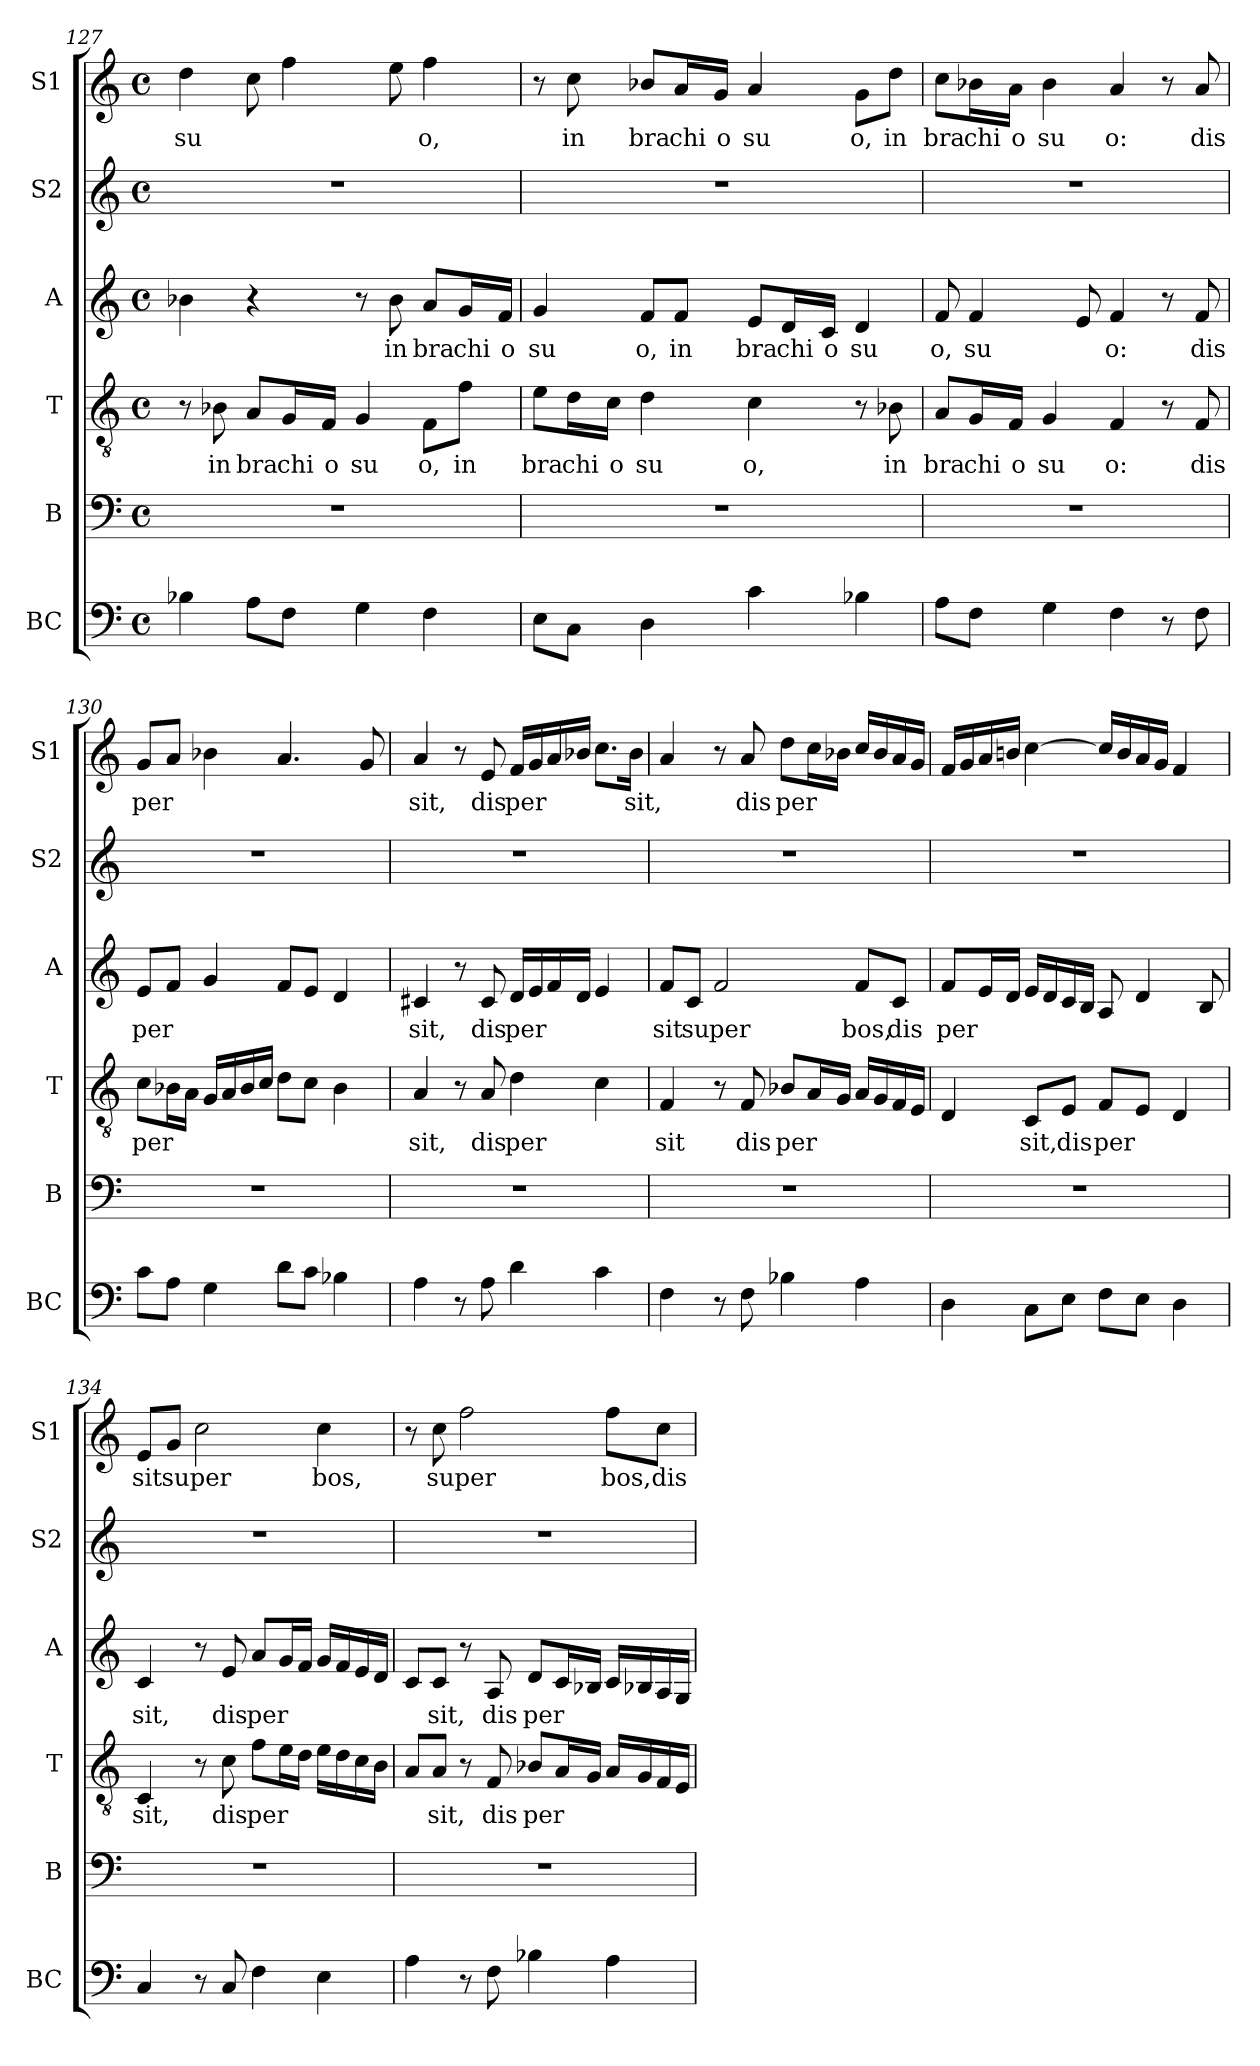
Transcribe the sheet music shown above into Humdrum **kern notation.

**kern	**kern	**kern	**text	**kern	**text	**kern	**kern	**text
*part6	*part5	*part4	*part4	*part3	*part3	*part2	*part1	*part1
*staff6	*staff5	*staff4	*staff4	*staff3	*staff3	*staff2	*staff1	*staff1
*I"BC	*I"B	*I"T	*	*I"A	*	*I"S2	*I"S1	*
*I'BC	*I'B	*I'T	*	*I'A	*	*I'S2	*I'S1	*
*clefF4	*clefF4	*clefGv2	*	*clefG2	*	*clefG2	*clefG2	*
*k[]	*k[]	*k[]	*	*k[]	*	*k[]	*k[]	*
*M4/4	*M4/4	*M4/4	*	*M4/4	*	*M4/4	*M4/4	*
*met(c)	*met(c)	*met(c)	*	*met(c)	*	*met(c)	*met(c)	*
=127	=127	=127	=127	=127	=127	=127	=127	=127
!	!	!	!	!	!	!	!	!LO:LY:b
4B-X\	1r	8r	.	4b-X\	.	1r	4dd\	su
!	!	!	!LO:LY:b	!	!	!	!	!
.	.	8B-X\	in	.	.	.	.	.
!	!	!	!LO:LY:b	!	!	!	!	!
8A\L	.	8A/L	bra	4r	.	.	8cc\	.
!	!	!	!LO:LY:b	!	!	!	!	!
8F\J	.	16G/L	chi	.	.	.	4ff\	.
!	!	!	!LO:LY:b	!	!	!	!	!
.	.	16F/JJ	o	.	.	.	.	.
!	!	!	!LO:LY:b	!	!	!	!	!
4G\	.	4G/	su	8r	.	.	.	.
!	!	!	!	!	!LO:LY:b	!	!	!
.	.	.	.	8b-\	in	.	8ee\	.
!	!	!	!LO:LY:b	!	!LO:LY:b	!	!	!LO:LY:b
4F\	.	8F\L	o,	8a/L	bra	.	4ff\	o,
!	!	!	!LO:LY:b	!	!LO:LY:b	!	!	!
.	.	8f\J	in	16g/L	chi	.	.	.
!	!	!	!	!	!LO:LY:b	!	!	!
.	.	.	.	16f/JJ	o	.	.	.
=128	=128	=128	=128	=128	=128	=128	=128	=128
!	!	!	!LO:LY:b	!	!LO:LY:b	!	!	!
8E\L	1r	8e\L	bra	4g/	su	1r	8r	.
!	!	!	!LO:LY:b	!	!	!	!	!LO:LY:b
8C\J	.	16d\L	chi	.	.	.	8cc\	in
!	!	!	!LO:LY:b	!	!	!	!	!
.	.	16c\JJ	o	.	.	.	.	.
!	!	!	!LO:LY:b	!	!LO:LY:b	!	!	!LO:LY:b
4D\	.	4d\	su	8f/L	o,	.	8b-X/L	bra
!	!	!	!	!	!LO:LY:b	!	!	!LO:LY:b
.	.	.	.	8f/J	in	.	16a/L	chi
!	!	!	!	!	!	!	!	!LO:LY:b
.	.	.	.	.	.	.	16g/JJ	o
!	!	!	!LO:LY:b	!	!LO:LY:b	!	!	!LO:LY:b
4c\	.	4c\	o,	8e/L	bra	.	4a/	su
!	!	!	!	!	!LO:LY:b	!	!	!
.	.	.	.	16d/L	chi	.	.	.
!	!	!	!	!	!LO:LY:b	!	!	!
.	.	.	.	16c/JJ	o	.	.	.
!	!	!	!	!	!LO:LY:b	!	!	!LO:LY:b
4B-X\	.	8r	.	4d/	su	.	8g\L	o,
!	!	!	!LO:LY:b	!	!	!	!	!LO:LY:b
.	.	8B-X\	in	.	.	.	8dd\J	in
!!LO:LB:g=z
=129	=129	=129	=129	=129	=129	=129	=129	=129
!	!	!	!LO:LY:b	!	!LO:LY:b	!	!	!LO:LY:b
8A\L	1r	8A/L	bra	8f/	o,	1r	8cc\L	bra
!	!	!	!LO:LY:b	!	!LO:LY:b	!	!	!LO:LY:b
8F\J	.	16G/L	chi	4f/	su	.	16b-X\L	chi
!	!	!	!LO:LY:b	!	!	!	!	!LO:LY:b
.	.	16F/JJ	o	.	.	.	16a\JJ	o
!	!	!	!LO:LY:b	!	!	!	!	!LO:LY:b
4G\	.	4G/	su	.	.	.	4b-\	su
.	.	.	.	8e/	.	.	.	.
!	!	!	!LO:LY:b	!	!LO:LY:b	!	!	!LO:LY:b
4F\	.	4F/	o:	4f/	o:	.	4a/	o:
8r	.	8r	.	8r	.	.	8r	.
!	!	!	!LO:LY:b	!	!LO:LY:b	!	!	!LO:LY:b
8F\	.	8F/	dis	8f/	dis	.	8a/	dis
=130	=130	=130	=130	=130	=130	=130	=130	=130
!	!	!	!LO:LY:b	!	!LO:LY:b	!	!	!LO:LY:b
8c\L	1r	8c\L	per	8e/L	per	1r	8g/L	per
8A\J	.	16B-X\L	.	8f/J	.	.	8a/J	.
.	.	16A\JJ	.	.	.	.	.	.
4G\	.	16G/LL	.	4g/	.	.	4b-X\	.
.	.	16A/	.	.	.	.	.	.
.	.	16B-/	.	.	.	.	.	.
.	.	16c/JJ	.	.	.	.	.	.
8d\L	.	8d\L	.	8f/L	.	.	4.a/	.
8c\J	.	8c\J	.	8e/J	.	.	.	.
4B-X\	.	4B-\	.	4d/	.	.	.	.
.	.	.	.	.	.	.	8g/	.
=131	=131	=131	=131	=131	=131	=131	=131	=131
!	!	!	!LO:LY:b	!	!LO:LY:b	!	!	!LO:LY:b
4A\	1r	4A/	sit,	4c#X/	sit,	1r	4a/	sit,
8r	.	8r	.	8r	.	.	8r	.
!	!	!	!LO:LY:b	!	!LO:LY:b	!	!	!LO:LY:b
8A\	.	8A/	dis	8c#/	dis	.	8e/	dis
!	!	!	!LO:LY:b	!	!LO:LY:b	!	!	!LO:LY:b
4d\	.	4d\	per	16d/LL	per	.	16f/LL	per
.	.	.	.	16e/	.	.	16g/	.
.	.	.	.	16f/	.	.	16a/	.
.	.	.	.	16d/JJ	.	.	16b-X/JJ	.
4c\	.	4c\	.	4e/	.	.	8.cc\L	.
!	!	!	!	!	!	!	!	!LO:LY:b
.	.	.	.	.	.	.	16b-\Jk	sit,
=132	=132	=132	=132	=132	=132	=132	=132	=132
!	!	!	!LO:LY:b	!	!LO:LY:b	!	!	!
4F\	1r	4F/	sit	8f/L	sit	1r	4a/	.
!	!	!	!	!	!LO:LY:b	!	!	!
.	.	.	.	8c/J	su	.	.	.
!	!	!	!	!	!LO:LY:b	!	!	!
8r	.	8r	.	2f/	per	.	8r	.
!	!	!	!LO:LY:b	!	!	!	!	!LO:LY:b
8F\	.	8F/	dis	.	.	.	8a/	dis
!	!	!	!LO:LY:b	!	!	!	!	!LO:LY:b
4B-X\	.	8B-X/L	per	.	.	.	8dd\L	per
.	.	16A/L	.	.	.	.	16cc\L	.
.	.	16G/JJ	.	.	.	.	16b-X\JJ	.
!	!	!	!	!	!LO:LY:b	!	!	!
4A\	.	16A/LL	.	8f/L	bos,	.	16cc/LL	.
.	.	16G/	.	.	.	.	16b-/	.
!	!	!	!	!	!LO:LY:b	!	!	!
.	.	16F/	.	8c/J	dis	.	16a/	.
.	.	16E/JJ	.	.	.	.	16g/JJ	.
!!LO:LB:g=z
=133	=133	=133	=133	=133	=133	=133	=133	=133
!	!	!	!	!	!LO:LY:b	!	!	!
4D\	1r	4D/	.	8f/L	per	1r	16f/LL	.
.	.	.	.	.	.	.	16g/	.
.	.	.	.	16e/L	.	.	16a/	.
.	.	.	.	16d/JJ	.	.	16bn/JJ	.
!	!	!	!LO:LY:b	!	!	!	!	!
8C\L	.	8C/L	sit,	16e/LL	.	.	[4cc\	.
.	.	.	.	16d/	.	.	.	.
!	!	!	!LO:LY:b	!	!	!	!	!
8E\J	.	8E/J	dis	16c/	.	.	.	.
.	.	.	.	16B/JJ	.	.	.	.
!	!	!	!LO:LY:b	!	!	!	!	!
8F\L	.	8F/L	per	8A/	.	.	16cc/LL]	.
.	.	.	.	.	.	.	16b/	.
8E\J	.	8E/J	.	4d/	.	.	16a/	.
.	.	.	.	.	.	.	16g/JJ	.
4D\	.	4D/	.	.	.	.	4f/	.
.	.	.	.	8B/	.	.	.	.
=134	=134	=134	=134	=134	=134	=134	=134	=134
!	!	!	!LO:LY:b	!	!LO:LY:b	!	!	!LO:LY:b
4C/	1r	4C/	sit,	4c/	sit,	1r	8e/L	sit
!	!	!	!	!	!	!	!	!LO:LY:b
.	.	.	.	.	.	.	8g/J	su
!	!	!	!	!	!	!	!	!LO:LY:b
8r	.	8r	.	8r	.	.	2cc\	per
!	!	!	!LO:LY:b	!	!LO:LY:b	!	!	!
8C/	.	8c\	dis	8e/	dis	.	.	.
!	!	!	!LO:LY:b	!	!LO:LY:b	!	!	!
4F\	.	8f\L	per	8a/L	per	.	.	.
.	.	16e\L	.	16g/L	.	.	.	.
.	.	16d\JJ	.	16f/JJ	.	.	.	.
!	!	!	!	!	!	!	!	!LO:LY:b
4E\	.	16e\LL	.	16g/LL	.	.	4cc\	bos,
.	.	16d\	.	16f/	.	.	.	.
.	.	16c\	.	16e/	.	.	.	.
.	.	16B\JJ	.	16d/JJ	.	.	.	.
=135	=135	=135	=135	=135	=135	=135	=135	=135
4A\	1r	8A/L	.	8c/L	.	1r	8r	.
!	!	!	!LO:LY:b	!	!LO:LY:b	!	!	!LO:LY:b
.	.	8A/J	sit,	8c/J	sit,	.	8cc\	su
!	!	!	!	!	!	!	!	!LO:LY:b
8r	.	8r	.	8r	.	.	2ff\	per
!	!	!	!LO:LY:b	!	!LO:LY:b	!	!	!
8F\	.	8F/	dis	8A/	dis	.	.	.
!	!	!	!LO:LY:b	!	!LO:LY:b	!	!	!
4B-X\	.	8B-X/L	per	8d/L	per	.	.	.
.	.	16A/L	.	16c/L	.	.	.	.
.	.	16G/JJ	.	16B-i/JJ	.	.	.	.
!	!	!	!	!	!	!	!	!LO:LY:b
4A\	.	16A/LL	.	16c/LL	.	.	8ff\L	bos,
.	.	16G/	.	16B-X/	.	.	.	.
!	!	!	!	!	!	!	!	!LO:LY:b
.	.	16F/	.	16A/	.	.	8cc\J	dis
.	.	16E/JJ	.	16G/JJ	.	.	.	.
=	=	=	=	=	=	=	=	=
*-	*-	*-	*-	*-	*-	*-	*-	*-
